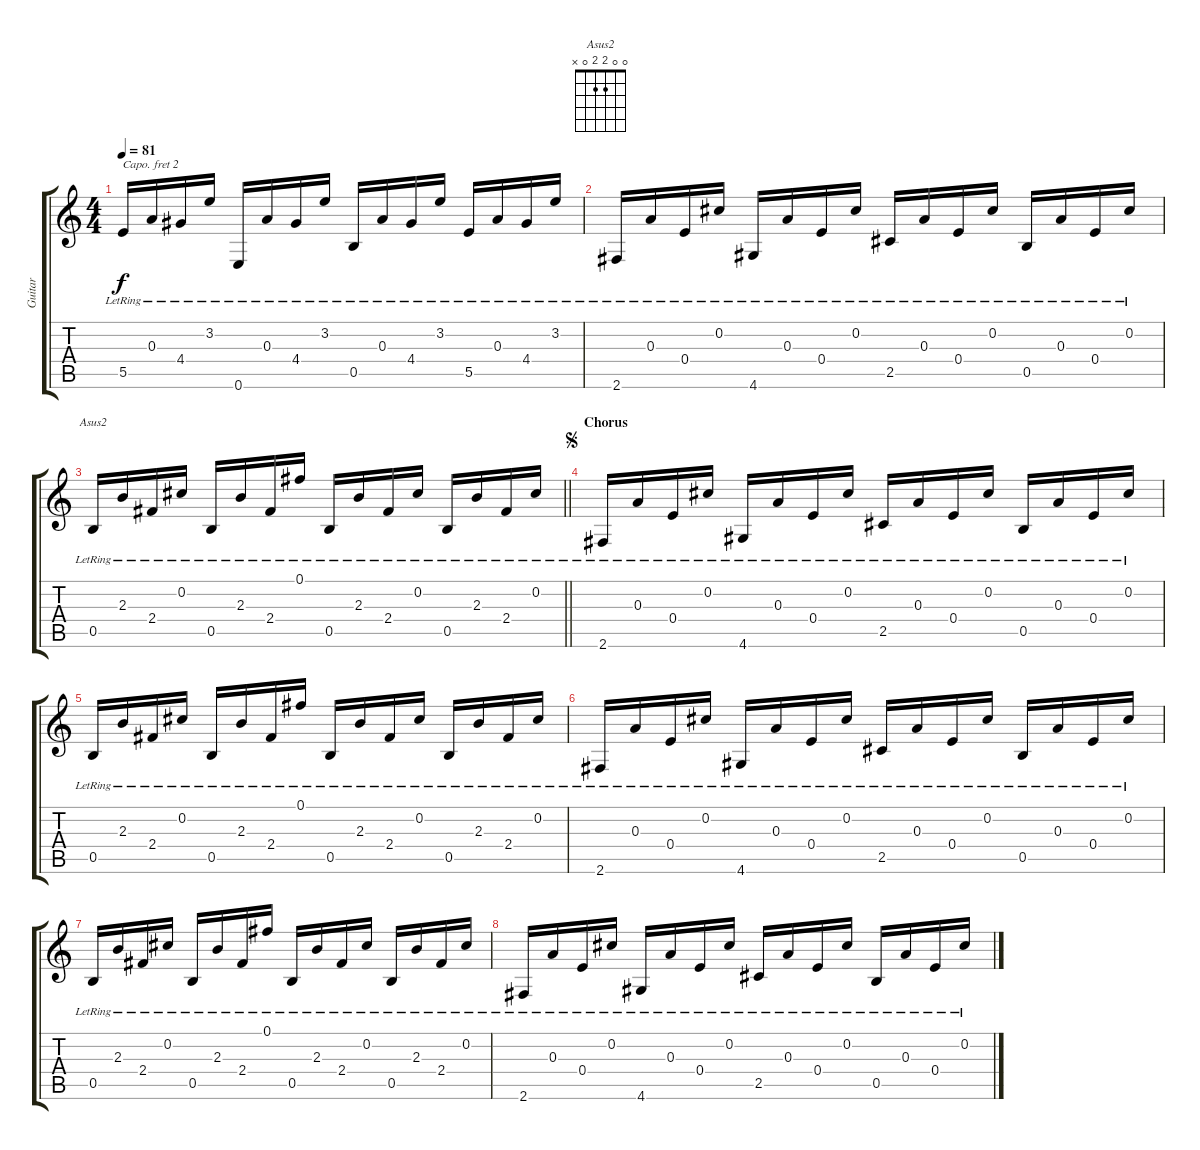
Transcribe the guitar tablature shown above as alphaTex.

\track ("Guitar" "Guitar") {instrument acousticguitarnylon}
\staff {score tabs}
\capo 2
\tuning (E4 B3 G3 D3 A2 D2) {hide}
\chord ("Asus2" 0 0 2 2 0 x)
\ts (4 4)
\tempo 81
\clef g2
\ks c
5.5{lr}.16{dy f} 0.3{lr}.16 4.4{lr}.16 3.2{lr}.16 0.6{lr}.16 0.3{lr}.16 4.4{lr}.16 3.2{lr}.16 0.5{lr}.16 0.3{lr}.16 4.4{lr}.16 3.2{lr}.16 5.5{lr}.16 0.3{lr}.16 4.4{lr}.16 3.2{lr}.16 |
2.6{lr}.16 0.3{lr}.16 0.4{lr}.16 0.2{lr}.16 4.6{lr}.16 0.3{lr}.16 0.4{lr}.16 0.2{lr}.16 2.5{lr}.16 0.3{lr}.16 0.4{lr}.16 0.2{lr}.16 0.5{lr}.16 0.3{lr}.16 0.4{lr}.16 0.2{lr}.16 |
\barLineRight lightlight
0.5{lr}.16{ch "Asus2"} 2.3{lr}.16 2.4{lr}.16 0.2{lr}.16 0.5{lr}.16 2.3{lr}.16 2.4{lr}.16 0.1{lr}.16 0.5{lr}.16 2.3{lr}.16 2.4{lr}.16 0.2{lr}.16 0.5{lr}.16 2.3{lr}.16 2.4{lr}.16 0.2{lr}.16 |
\section ("" "Chorus")
\jump segno
2.6{lr}.16 0.3{lr}.16 0.4{lr}.16 0.2{lr}.16 4.6{lr}.16 0.3{lr}.16 0.4{lr}.16 0.2{lr}.16 2.5{lr}.16 0.3{lr}.16 0.4{lr}.16 0.2{lr}.16 0.5{lr}.16 0.3{lr}.16 0.4{lr}.16 0.2{lr}.16 |
0.5{lr}.16 2.3{lr}.16 2.4{lr}.16 0.2{lr}.16 0.5{lr}.16 2.3{lr}.16 2.4{lr}.16 0.1{lr}.16 0.5{lr}.16 2.3{lr}.16 2.4{lr}.16 0.2{lr}.16 0.5{lr}.16 2.3{lr}.16 2.4{lr}.16 0.2{lr}.16 |
2.6{lr}.16 0.3{lr}.16 0.4{lr}.16 0.2{lr}.16 4.6{lr}.16 0.3{lr}.16 0.4{lr}.16 0.2{lr}.16 2.5{lr}.16 0.3{lr}.16 0.4{lr}.16 0.2{lr}.16 0.5{lr}.16 0.3{lr}.16 0.4{lr}.16 0.2{lr}.16 |
0.5{lr}.16 2.3{lr}.16 2.4{lr}.16 0.2{lr}.16 0.5{lr}.16 2.3{lr}.16 2.4{lr}.16 0.1{lr}.16 0.5{lr}.16 2.3{lr}.16 2.4{lr}.16 0.2{lr}.16 0.5{lr}.16 2.3{lr}.16 2.4{lr}.16 0.2{lr}.16 |
2.6{lr}.16 0.3{lr}.16 0.4{lr}.16 0.2{lr}.16 4.6{lr}.16 0.3{lr}.16 0.4{lr}.16 0.2{lr}.16 2.5{lr}.16 0.3{lr}.16 0.4{lr}.16 0.2{lr}.16 0.5{lr}.16 0.3{lr}.16 0.4{lr}.16 0.2{lr}.16
